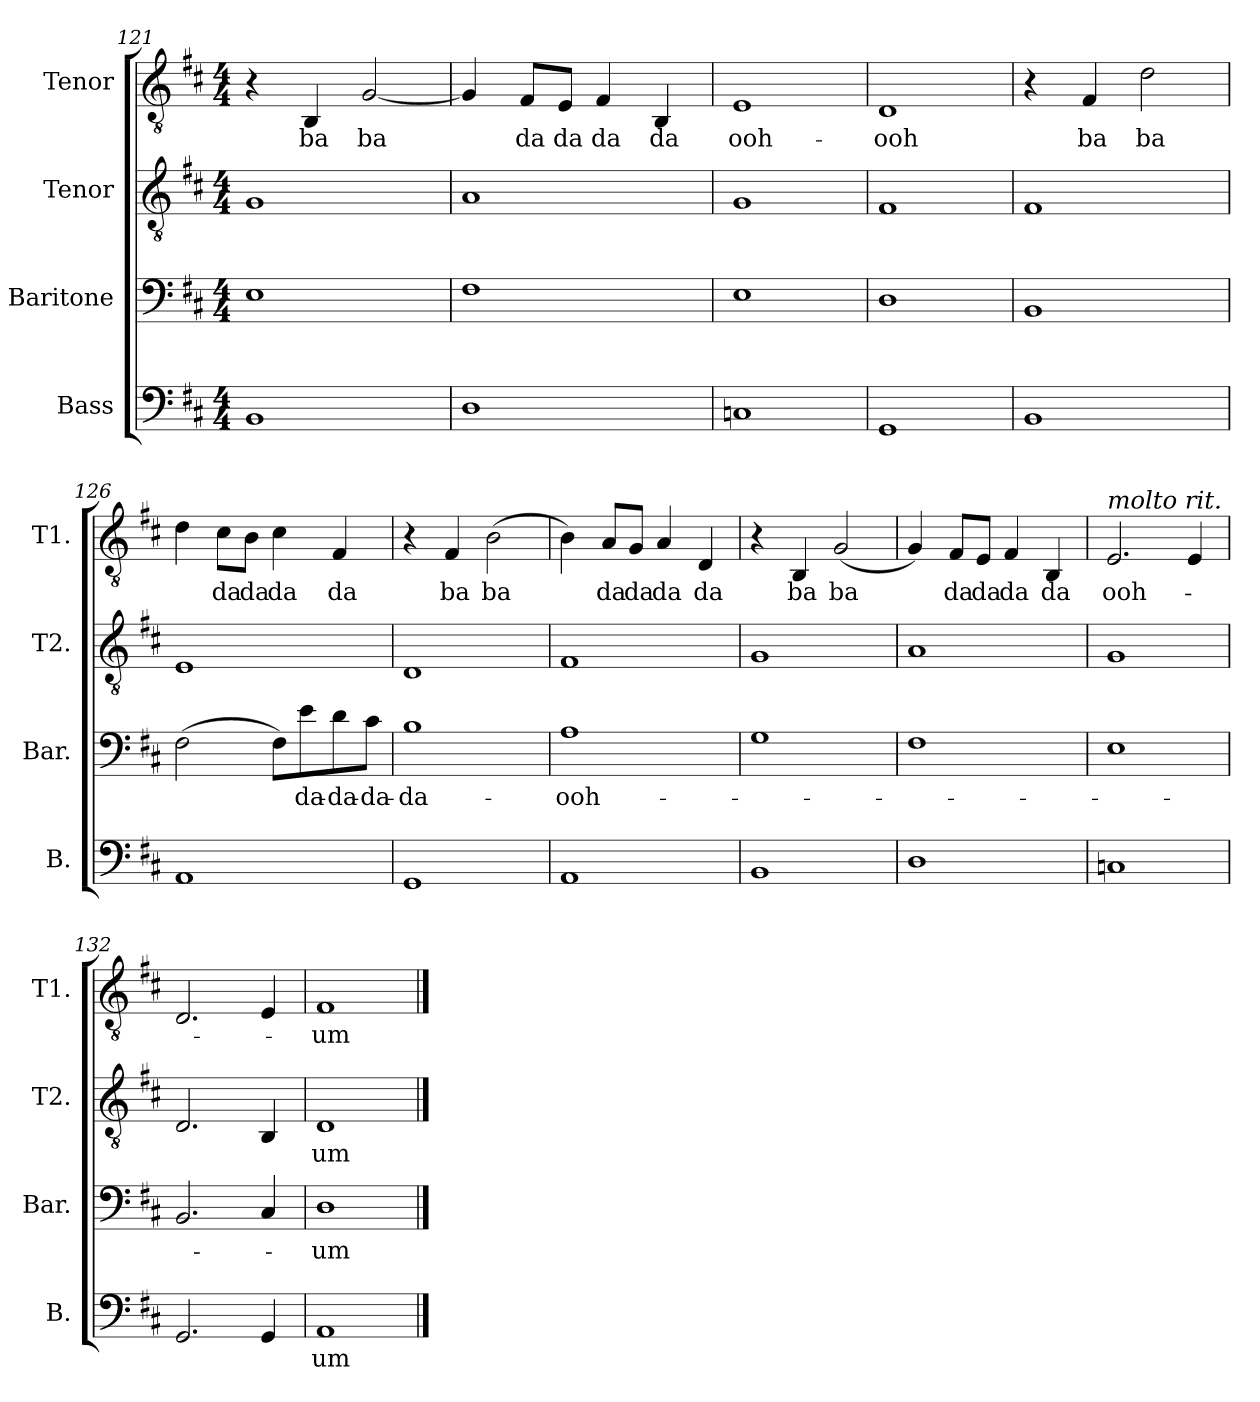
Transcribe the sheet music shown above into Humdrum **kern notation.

**kern	**text	**kern	**text	**kern	**text	**kern	**text
*part4	*part4	*part3	*part3	*part2	*part2	*part1	*part1
*staff4	*staff4	*staff3	*staff3	*staff2	*staff2	*staff1	*staff1
*I"Bass	*	*I"Baritone	*	*I"Tenor	*	*I"Tenor	*
*I'B.	*	*I'Bar.	*	*I'T2.	*	*I'T1.	*
*clefF4	*	*clefF4	*	*clefGv2	*	*clefGv2	*
*k[f#c#]	*	*k[f#c#]	*	*k[f#c#]	*	*k[f#c#]	*
*M4/4	*	*M4/4	*	*M4/4	*	*M4/4	*
=121	=121	=121	=121	=121	=121	=121	=121
1BB	.	1E	.	1G	.	4r	.
.	.	.	.	.	.	4BB/	ba
.	.	.	.	.	.	[2G/	ba
=122	=122	=122	=122	=122	=122	=122	=122
1D	.	1F#	.	1A	.	4G/]	.
.	.	.	.	.	.	8F#/L	da
.	.	.	.	.	.	8E/J	da
.	.	.	.	.	.	4F#/	da
.	.	.	.	.	.	4BB/	da
=123	=123	=123	=123	=123	=123	=123	=123
1Cn	.	1E	.	1G	.	1E	ooh-
=124	=124	=124	=124	=124	=124	=124	=124
1GG	.	1D	.	1F#	.	1D	-ooh
=125	=125	=125	=125	=125	=125	=125	=125
1BB	.	1BB	.	1F#	.	4r	.
.	.	.	.	.	.	4F#/	ba
.	.	.	.	.	.	2d\	ba
!!LO:PB:g=z
=126	=126	=126	=126	=126	=126	=126	=126
1AA	.	(2F#\	.	1E	.	4d\	.
.	.	.	.	.	.	8c#\L	da
.	.	.	.	.	.	8B\J	da
.	.	8F#\L)	.	.	.	4c#\	da
.	.	8e\	-da-	.	.	.	.
.	.	8d\	-da-	.	.	4F#/	da
.	.	8c#\J	-da-	.	.	.	.
=127	=127	=127	=127	=127	=127	=127	=127
1GG	.	1B	-da-	1D	.	4r	.
.	.	.	.	.	.	4F#/	ba
.	.	.	.	.	.	(2B\	ba
=128	=128	=128	=128	=128	=128	=128	=128
1AA	.	1A	-ooh-	1F#	.	4B\)	.
.	.	.	.	.	.	8A/L	da
.	.	.	.	.	.	8G/J	da
.	.	.	.	.	.	4A/	da
.	.	.	.	.	.	4D/	da
=129	=129	=129	=129	=129	=129	=129	=129
1BB	.	1G	.	1G	.	4r	.
.	.	.	.	.	.	4BB/	ba
.	.	.	.	.	.	(2G/	ba
=130	=130	=130	=130	=130	=130	=130	=130
1D	.	1F#	.	1A	.	4G/)	.
.	.	.	.	.	.	8F#/L	da
.	.	.	.	.	.	8E/J	da
.	.	.	.	.	.	4F#/	da
.	.	.	.	.	.	4BB/	da
=131	=131	=131	=131	=131	=131	=131	=131
!	!	!	!	!	!	!LO:TX:a:i:t=molto rit.	!
1Cn	.	1E	.	1G	.	2.E/	ooh-
.	.	.	.	.	.	4E/	.
=132	=132	=132	=132	=132	=132	=132	=132
2.GG/	.	2.BB/	.	2.D/	.	2.D/	.
4GG/	.	4C#/	.	4BB/	.	4E/	.
!!LO:LB:g=z
=133	=133	=133	=133	=133	=133	=133	=133
1AA	-um	1D	-um	1D	-um	1F#	-um
==	==	==	==	==	==	==	==
*-	*-	*-	*-	*-	*-	*-	*-
